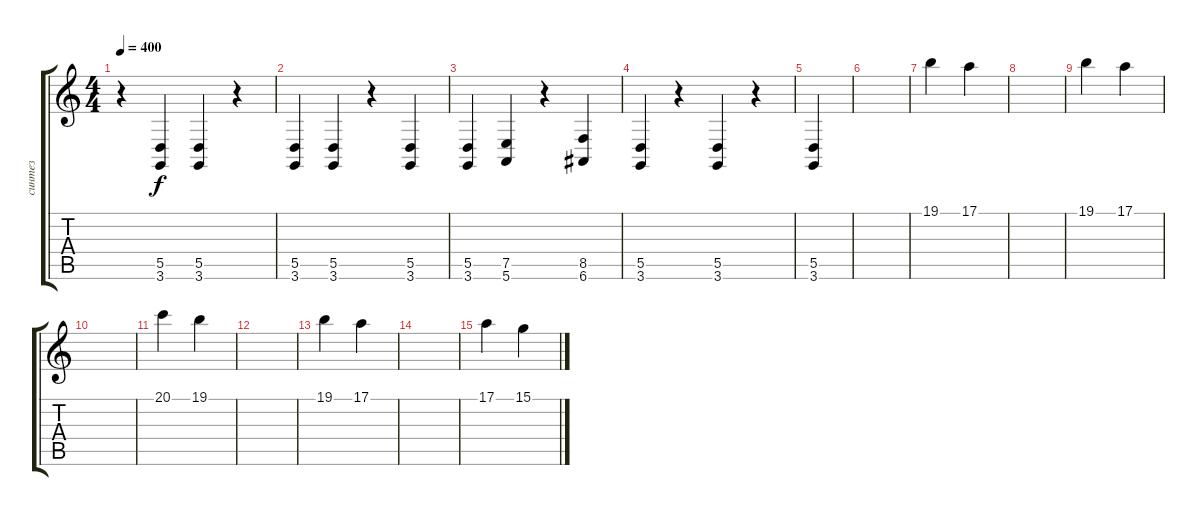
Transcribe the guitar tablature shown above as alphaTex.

\track ("синтез" "синтез") {instrument lead5charang}
\staff {score tabs}
\tuning (E4 B3 G3 D3 A2 E2) {hide}
\ts (4 4)
\tempo 400
\clef g2
\ks c
r.4{dy f} (5.5 3.6).4 (5.5 3.6).4 r.4 |
(5.5 3.6).4 (5.5 3.6).4 r.4 (5.5 3.6).4 |
(5.5 3.6).4 (7.5 5.6).4 r.4 (8.5 6.6).4 |
(5.5 3.6).4 r.4 (5.5 3.6).4 r.4 |
(5.5 3.6).4 |
|
19.1.4 17.1.4 |
|
19.1.4 17.1.4 |
|
20.1.4 19.1.4 |
|
19.1.4 17.1.4 |
|
17.1.4 15.1.4
